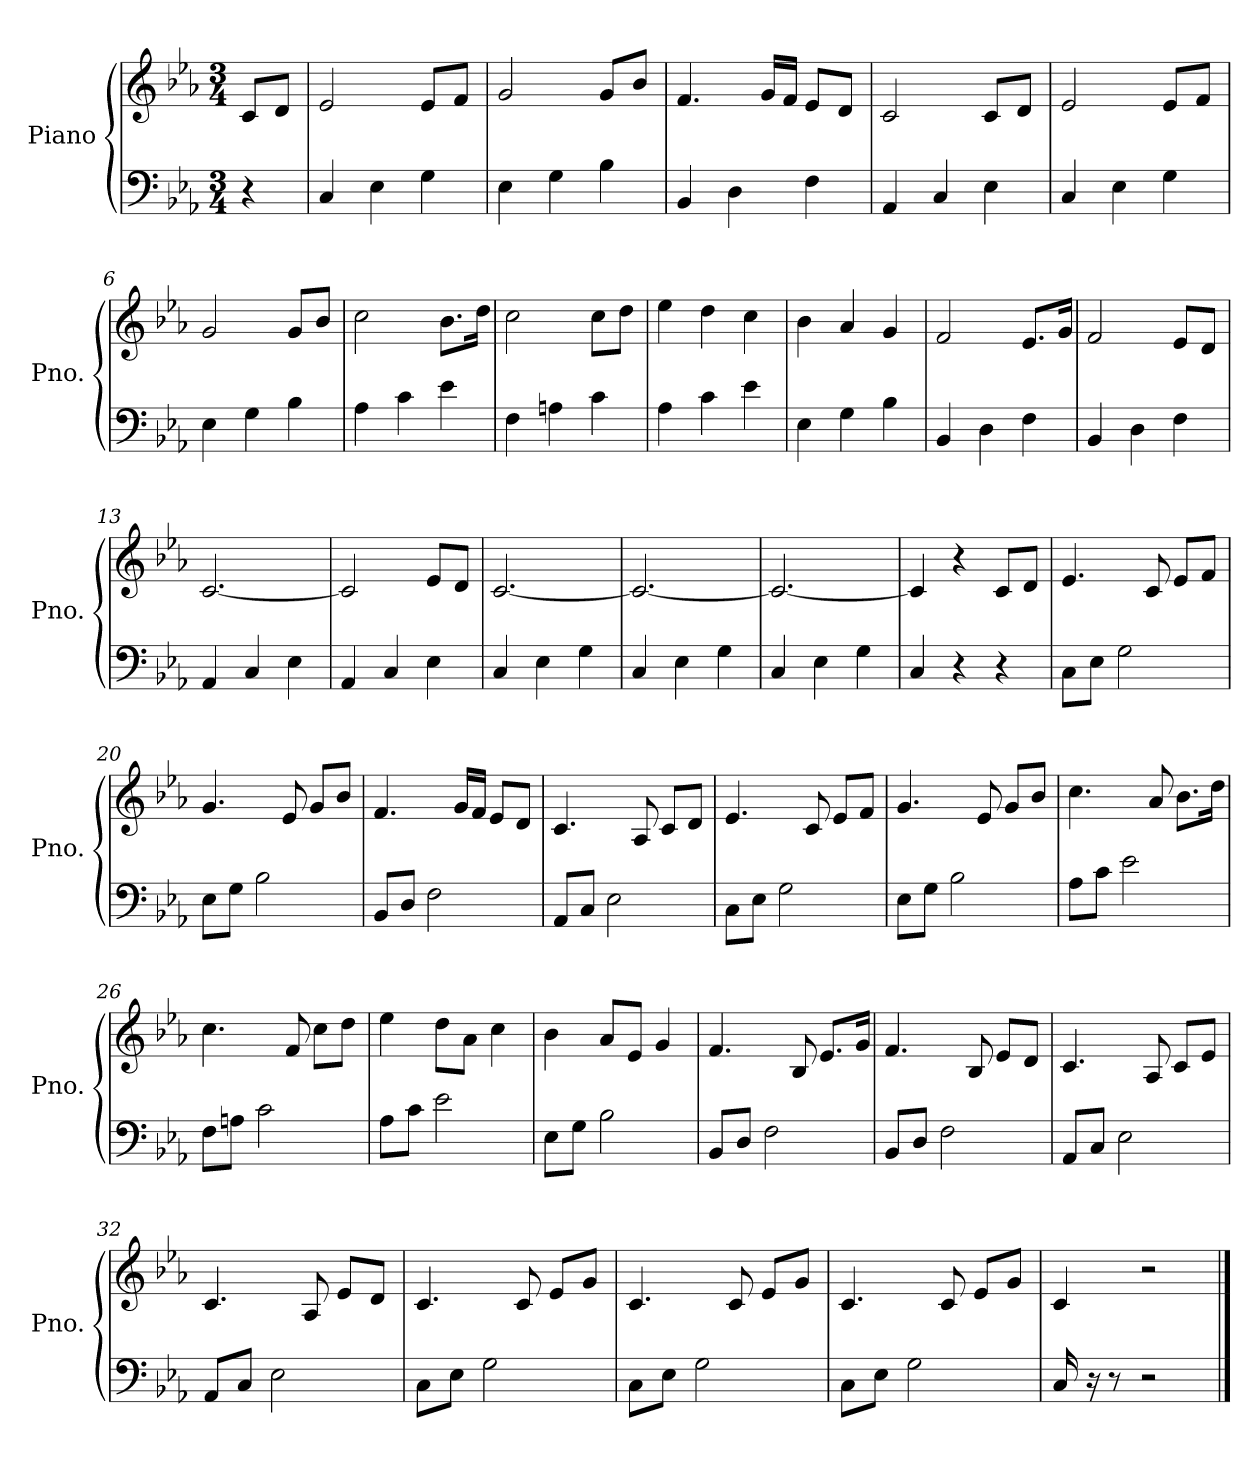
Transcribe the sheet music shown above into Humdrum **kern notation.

**kern	**kern
*part1	*part1
*staff2	*staff1
*I"Piano	*
*I'Pno.	*
*clefF4	*clefG2
*k[b-e-a-]	*k[b-e-a-]
*M3/4	*M3/4
*MM150	*MM150
=	=
4r	8c/L
.	8d/J
=1	=1
4C</	2e-/
4E-<\	.
4G<\	8e-/L
.	8f/J
=2	=2
4E-<\	2g/
4G<\	.
4B-<\	8g/L
.	8b-/J
=3	=3
4BB-</	4.f/
4D<\	.
.	16g/LL
.	16f/JJ
4F<\	8e-/L
.	8d/J
=4	=4
4AA-</	2c/
4C</	.
4E-<\	8c/L
.	8d/J
=5	=5
4C</	2e-/
4E-<\	.
4G<\	8e-/L
.	8f/J
=6	=6
4E-<\	2g/
4G<\	.
4B-<\	8g/L
.	8b-/J
=7	=7
4A-<\	2cc\
4c<\	.
4e-<\	8.b-\L
.	16dd\Jk
!!LO:LB:g=z
=8	=8
4F<\	2cc\
4An<\	.
4c<\	8cc\L
.	8dd\J
=9	=9
4A-<\	4ee-\
4c<\	4dd\
4e-<\	4cc\
=10	=10
4E-<\	4b-\
4G<\	4a-/
4B-<\	4g/
=11	=11
4BB-</	2f/
4D<\	.
4F<\	8.e-/L
.	16g/Jk
=12	=12
4BB-</	2f/
4D<\	.
4F<\	8e-/L
.	8d/J
=13	=13
4AA-</	[2.c/
4C</	.
4E-<\	.
=14	=14
4AA-</	2c/]
4C</	.
4E-<\	8e-/L
.	8d/J
=15	=15
4C</	[2.c/
4E-<\	.
4G<\	.
=16	=16
4C</	2.c/_
4E-<\	.
4G<\	.
!!LO:LB:g=z
=17	=17
4C</	2.c/_
4E-<\	.
4G<\	.
=18	=18
4C</	4c/]
4r	4r
4r	8c/L
.	8d/J
=19	=19
8C<\L	4.e-/
8E-<\J	.
2G<\	.
.	8c/
.	8e-/L
.	8f/J
=20	=20
8E-<\L	4.g/
8G<\J	.
2B-<\	.
.	8e-/
.	8g/L
.	8b-/J
=21	=21
8BB-</L	4.f/
8D</J	.
2F<\	.
.	16g/LL
.	16f/JJ
.	8e-/L
.	8d/J
=22	=22
8AA-</L	4.c/
8C</J	.
2E-<\	.
.	8A-/
.	8c/L
.	8d/J
=23	=23
8C<\L	4.e-/
8E-<\J	.
2G<\	.
.	8c/
.	8e-/L
.	8f/J
!!LO:LB:g=z
=24	=24
8E-<\L	4.g/
8G<\J	.
2B-<\	.
.	8e-/
.	8g/L
.	8b-/J
=25	=25
8A-<\L	4.cc\
8c<\J	.
2e-<\	.
.	8a-/
.	8.b-\L
.	16dd\Jk
=26	=26
8F<\L	4.cc\
8An<\J	.
2c<\	.
.	8f/
.	8cc\L
.	8dd\J
=27	=27
8A-<\L	4ee-\
8c<\J	.
2e-<\	8dd\L
.	8a-\J
.	4cc\
=28	=28
8E-<\L	4b-\
8G<\J	.
2B-<\	8a-/L
.	8e-/J
.	4g/
=29	=29
8BB-</L	4.f/
8D</J	.
2F<\	.
.	8B-/
.	8.e-/L
.	16g/Jk
=30	=30
8BB-</L	4.f/
8D</J	.
2F<\	.
.	8B-/
.	8e-/L
.	8d/J
!!LO:LB:g=z
=31	=31
8AA-</L	4.c/
8C</J	.
2E-<\	.
.	8A-/
.	8c/L
.	8e-/J
=32	=32
8AA-</L	4.c/
8C</J	.
2E-<\	.
.	8A-/
.	8e-/L
.	8d/J
=33	=33
8C<\L	4.c/
8E-<\J	.
2G<\	.
.	8c/
.	8e-/L
.	8g/J
=34	=34
8C<\L	4.c/
8E-<\J	.
2G<\	.
.	8c/
.	8e-/L
.	8g/J
=35	=35
8C<\L	4.c/
8E-<\J	.
2G<\	.
.	8c/
.	8e-/L
.	8g/J
=36	=36
16C</	4c/
16r	.
8r	.
2r	2r
==	==
*-	*-
